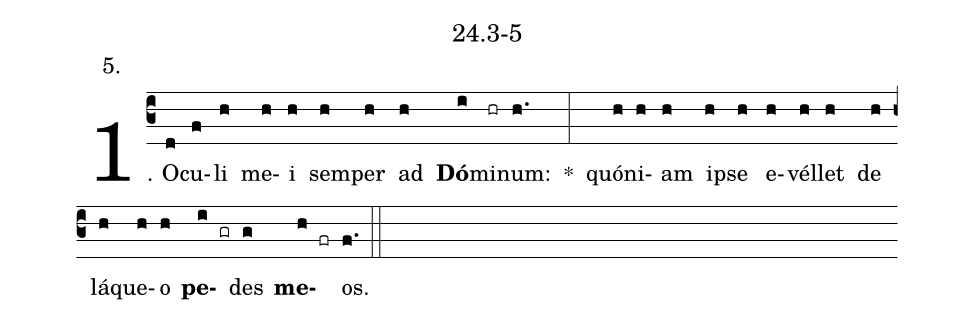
name: 24.3-5;
annotation: 5.;
%%
(c3)1. O(d)cu(f)li(h) me(h)i(h) sem(h)per(h) ad(h) <b>Dó</b>(i)mi(hr)num:(h.) *(:) quón(h)i(h)am(h) ip(h)se(h) e(h)vél(h)let(h) de(h) lá(h)que(h)o(h) <b>pe</b>(i gr)des(g) <b>me</b>(h fr)os.(f.) (::)


%E(h) u(h) o(i) u(g) a(h) e.(f.) (::)
